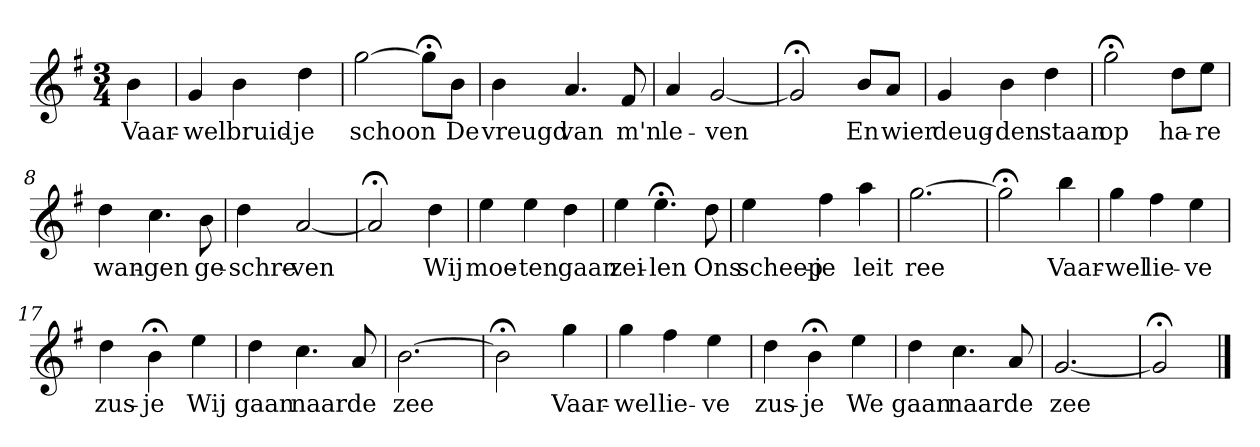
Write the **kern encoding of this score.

**kern	**text
*part1	*part1
*staff1	*staff1
*k[f#]	*
*G:	*
*M3/4	*
*MM120	*
=	=
4b	Vaar-
=1	=1
4g	-wel
4b	bruid-
4dd	-je
=2	=2
[2gg	schoon
8gg;<L]	.
8bJ	De
=3	=3
4b	vreugd
4.a	van
8f#	m'n
=4	=4
4a	le-
[2g	-ven
=5	=5
2g;<]	.
8bL	En
8aJ	wier
=6	=6
4g	deug-
4b	-den
4dd	staan
=7	=7
2gg;<	op
8ddL	ha-
8eeJ	-re
=8	=8
4dd	wan-
4.cc	-gen
8b	ge-
=9	=9
4dd	-schre-
[2a	-ven
=10	=10
2a;<]	.
4dd	Wij
=11	=11
4ee	moe-
4ee	-ten
4dd	gaan
=12	=12
4ee	zei-
4.ee;<	-len
8dd	Ons
=13	=13
4ee	scheep-
4ff#	-je
4aa	leit
=14	=14
[2.gg	ree
=15	=15
2gg;<]	.
4bb	Vaar-
=16	=16
4gg	-wel
4ff#	lie-
4ee	-ve
=17	=17
4dd	zus-
4b;<	-je
4ee	Wij
=18	=18
4dd	gaan
4.cc	naar
8a	de
=19	=19
[2.b	zee
=20	=20
2b;<]	.
4gg	Vaar-
=21	=21
4gg	-wel
4ff#	lie-
4ee	-ve
=22	=22
4dd	zus-
4b;<	-je
4ee	We
=23	=23
4dd	gaan
4.cc	naar
8a	de
=24	=24
[2.g	zee
=25	=25
2g;<]	.
==	==
*-	*-
